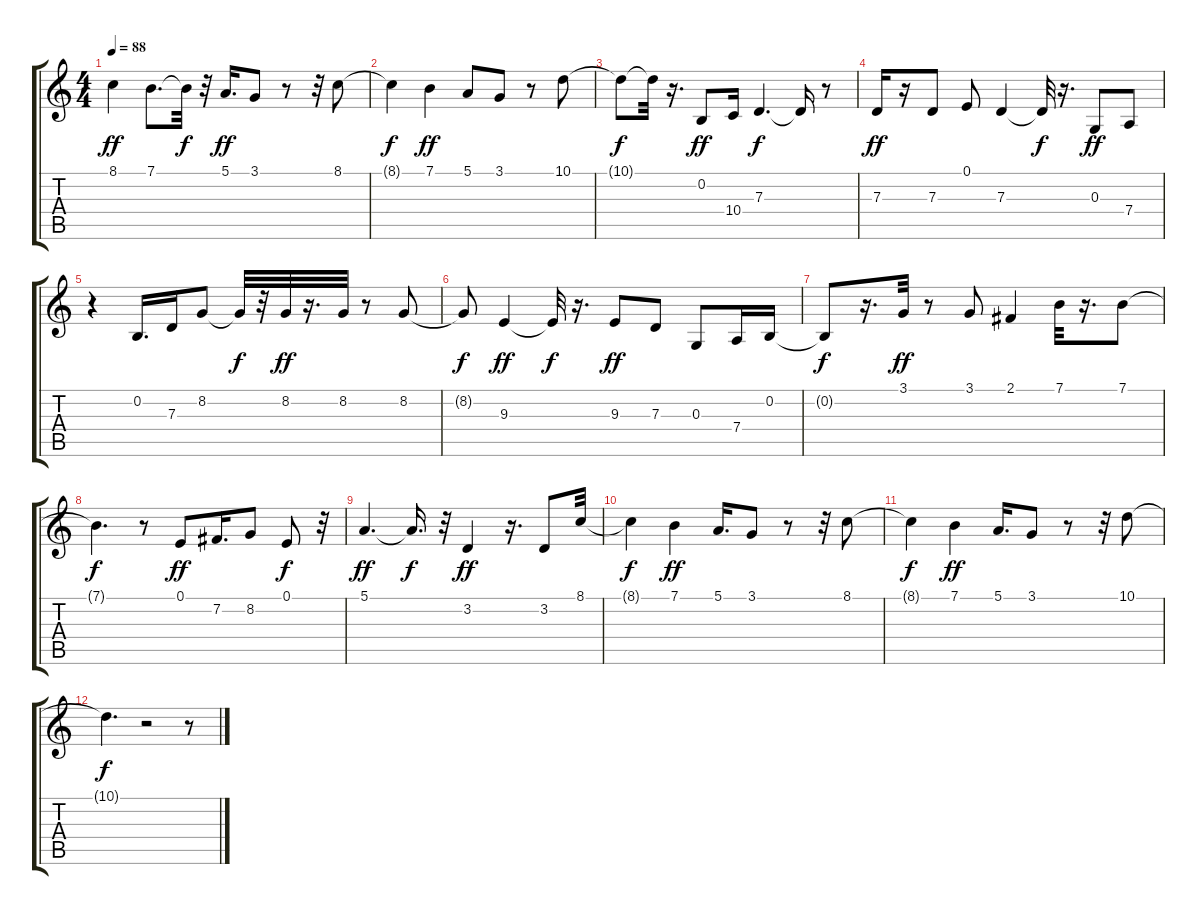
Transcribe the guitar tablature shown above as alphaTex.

\track "" {solo instrument electricgrandpiano}
\staff {score tabs}
\tuning (E4 B3 G3 D3 A2 E2) {hide}
\ts (4 4)
\tempo 88
\clef g2
\ks c
8.1.4{dy ff} 7.1.8{d} 7.1{t}.32{dy f} r.32 5.1.16{d dy ff} 3.1.8 r.8 r.32 8.1.8 |
8.1{t}.4{dy f} 7.1.4{dy ff} 5.1.8 3.1.8 r.8 10.1.8 |
10.1{t}.8{dy f} 10.1{t}.32 r.16{d} 0.2.8{dy ff} 10.4.16 7.3.4{d dy f} 7.3{t}.16 r.8 |
7.3.16{dy ff} r.16 7.3.8 0.1.8 7.3.4 7.3{t}.32{dy f} r.16{d} 0.3.8{dy ff} 7.4.8 |
r.4 0.2.16{d} 7.3.16 8.2.8 8.2{t}.32{dy f} r.32 8.2.32{dy ff} r.16{d} 8.2.32 r.8 8.2.8 |
8.2{t}.8{dy f} 9.3.4{dy ff} 9.3{t}.32{dy f} r.16{d} 9.3.8{dy ff} 7.3.8 0.3.8 7.4.16 0.2.16 |
0.2{t}.8{dy f} r.16{d} 3.1.32{dy ff} r.8 3.1.8 2.1.4 7.1.32 r.16{d} 7.1.8 |
7.1{t}.4{d dy f} r.8 0.1.8{dy ff} 7.2.16{d} 8.2.8 0.1.8{dy f} r.32 |
5.1.4{d dy ff} 5.1{t}.16{d dy f} r.32 3.2.4{dy ff} r.16{d} 3.2.8 8.1.32 |
8.1{t}.4{dy f} 7.1.4{dy ff} 5.1.16{d} 3.1.8 r.8 r.32 8.1.8 |
8.1{t}.4{dy f} 7.1.4{dy ff} 5.1.16{d} 3.1.8 r.8 r.32 10.1.8 |
10.1{t}.4{d dy f} r.2 r.8
